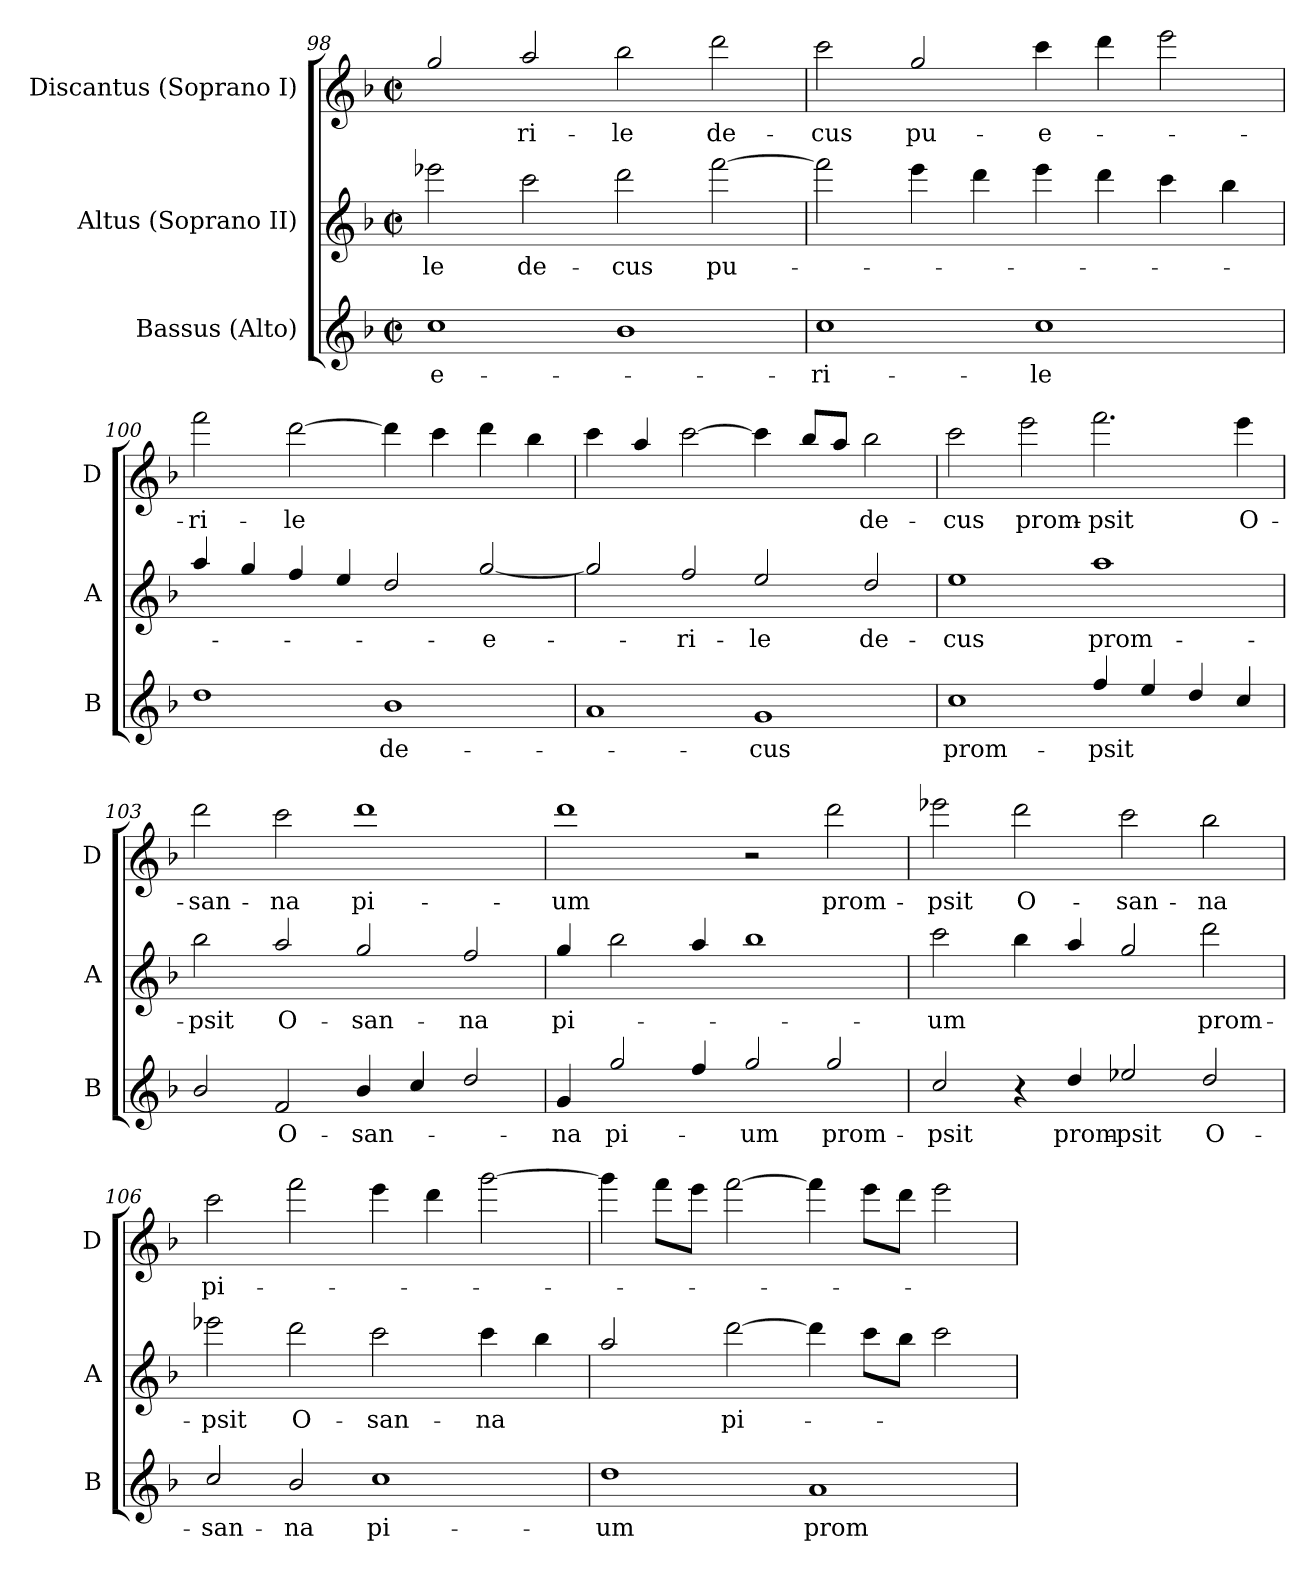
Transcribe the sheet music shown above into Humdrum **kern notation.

**kern	**text	**kern	**text	**kern	**text
*part3	*part3	*part2	*part2	*part1	*part1
*staff3	*staff3	*staff2	*staff2	*staff1	*staff1
*I"Bassus (Alto)	*	*I"Altus (Soprano II)	*	*I"Discantus (Soprano I)	*
*I'B	*	*I'A	*	*I'D	*
*clefG2	*	*clefG2	*	*clefG2	*
*ITrd7c12	*	*ITrd7c12	*	*ITrd7c12	*
*k[b-]	*	*k[b-]	*	*k[b-]	*
*F:	*	*F:	*	*F:	*
*M2/2	*	*M2/2	*	*M2/2	*
*met(c|)	*	*met(c|)	*	*met(c|)	*
=98	=98	=98	=98	=98	=98
!	!LO:LY:b	!	!	!	!
!	!	!	!LO:LY:b	!	!
1c	-e-	2ee-X\	-le	2g/	.
!	!	!	!LO:LY:b	!	!
!	!	!	!	!	!LO:LY:b
.	.	2cc\	de-	2a/	-ri-
!	!	!	!LO:LY:b	!	!
!	!	!	!	!	!LO:LY:b
1B-	.	2dd\	-cus	2b-\	-le
!	!	!	!LO:LY:b	!	!
!	!	!	!	!	!LO:LY:b
.	.	[2ff\	pu-	2dd\	de-
=99	=99	=99	=99	=99	=99
!	!LO:LY:b	!	!	!	!
!	!	!	!	!	!LO:LY:b
1c	-ri-	2ff\]	.	2cc\	-cus
!	!	!	!	!	!LO:LY:b
.	.	4ee\	.	2g/	pu-
.	.	4dd\	.	.	.
!	!LO:LY:b	!	!	!	!
!	!	!	!	!	!LO:LY:b
1c	-le	4ee\	.	4cc\	-e-
.	.	4dd\	.	4dd\	.
.	.	4cc\	.	2ee\	.
.	.	4b-\	.	.	.
!!LO:LB:g=z
=100	=100	=100	=100	=100	=100
!	!	!	!	!	!LO:LY:b
1d	.	4a/	.	2ff\	-ri-
.	.	4g/	.	.	.
!	!	!	!	!	!LO:LY:b
.	.	4f/	.	[2dd\	-le
.	.	4e/	.	.	.
!	!LO:LY:b	!	!	!	!
1B-	de-	2d/	.	4dd\]	.
.	.	.	.	4cc\	.
!	!	!	!LO:LY:b	!	!
.	.	[2g/	-e-	4dd\	.
.	.	.	.	4b-\	.
=101	=101	=101	=101	=101	=101
1A	.	2g/]	.	4cc\	.
.	.	.	.	4a/	.
!	!	!	!LO:LY:b	!	!
.	.	2f/	-ri-	[2cc\	.
!	!LO:LY:b	!	!	!	!
!	!	!	!LO:LY:b	!	!
1G	-cus	2e/	-le	4cc\]	.
.	.	.	.	8b-/L	.
.	.	.	.	8a/J	.
!	!	!	!LO:LY:b	!	!
!	!	!	!	!	!LO:LY:b
.	.	2d/	de-	2b-\	de-
=102	=102	=102	=102	=102	=102
!	!LO:LY:b	!	!	!	!
!	!	!	!LO:LY:b	!	!
!	!	!	!	!	!LO:LY:b
1c	prom-	1e	-cus	2cc\	-cus
!	!	!	!	!	!LO:LY:b
.	.	.	.	2ee\	prom-
!	!LO:LY:b	!	!	!	!
!	!	!	!LO:LY:b	!	!
!	!	!	!	!	!LO:LY:b
4f/	-psit	1a	prom-	2.ff\	-psit
4e/	.	.	.	.	.
4d/	.	.	.	.	.
!	!	!	!	!	!LO:LY:b
4c/	.	.	.	4ee\	O-
=103	=103	=103	=103	=103	=103
!	!	!	!LO:LY:b	!	!
!	!	!	!	!	!LO:LY:b
2B-/	.	2b-\	-psit	2dd\	-san-
!	!LO:LY:b	!	!	!	!
!	!	!	!LO:LY:b	!	!
!	!	!	!	!	!LO:LY:b
2F/	O-	2a/	O-	2cc\	-na
!	!LO:LY:b	!	!	!	!
!	!	!	!LO:LY:b	!	!
!	!	!	!	!	!LO:LY:b
4B-/	-san-	2g/	-san-	1dd	pi-
4c/	.	.	.	.	.
!	!	!	!LO:LY:b	!	!
2d/	.	2f/	-na	.	.
!!LO:LB:g=z
=104	=104	=104	=104	=104	=104
!	!LO:LY:b	!	!	!	!
!	!	!	!LO:LY:b	!	!
!	!	!	!	!	!LO:LY:b
4G/	-na	4g/	pi-	1dd	-um
!	!LO:LY:b	!	!	!	!
2g/	pi-	2b-\	.	.	.
4f/	.	4a/	.	.	.
!	!LO:LY:b	!	!	!	!
2g/	-um	1b-	.	2r	.
!	!LO:LY:b	!	!	!	!
!	!	!	!	!	!LO:LY:b
2g/	prom-	.	.	2dd\	prom-
=105	=105	=105	=105	=105	=105
!	!LO:LY:b	!	!	!	!
!	!	!	!LO:LY:b	!	!
!	!	!	!	!	!LO:LY:b
2c/	-psit	2cc\	-um	2ee-X\	-psit
!	!	!	!	!	!LO:LY:b
4r	.	4b-\	.	2dd\	O-
!	!LO:LY:b	!	!	!	!
4d/	prom-	4a/	.	.	.
!	!LO:LY:b	!	!	!	!
!	!	!	!	!	!LO:LY:b
2e-X/	-psit	2g/	.	2cc\	-san-
!	!LO:LY:b	!	!	!	!
!	!	!	!LO:LY:b	!	!
!	!	!	!	!	!LO:LY:b
2d/	O-	2dd\	prom-	2b-\	-na
=106	=106	=106	=106	=106	=106
!	!LO:LY:b	!	!	!	!
!	!	!	!LO:LY:b	!	!
!	!	!	!	!	!LO:LY:b
2c/	-san-	2ee-X\	-psit	2cc\	pi-
!	!LO:LY:b	!	!	!	!
!	!	!	!LO:LY:b	!	!
2B-/	-na	2dd\	O-	2ff\	.
!	!LO:LY:b	!	!	!	!
!	!	!	!LO:LY:b	!	!
1c	pi-	2cc\	-san-	4ee\	.
.	.	.	.	4dd\	.
!	!	!	!LO:LY:b	!	!
.	.	4cc\	-na	[2gg\	.
.	.	4b-\	.	.	.
=107	=107	=107	=107	=107	=107
!	!LO:LY:b	!	!	!	!
1d	-um	2a/	.	4gg\]	.
.	.	.	.	8ff\L	.
.	.	.	.	8ee\J	.
!	!	!	!LO:LY:b	!	!
.	.	[2dd\	pi-	[2ff\	.
!	!LO:LY:b	!	!	!	!
1A	prom-	4dd\]	.	4ff\]	.
.	.	8cc\L	.	8ee\L	.
.	.	8b-\J	.	8dd\J	.
.	.	2cc\	.	2ee\	.
=	=	=	=	=	=
*-	*-	*-	*-	*-	*-
